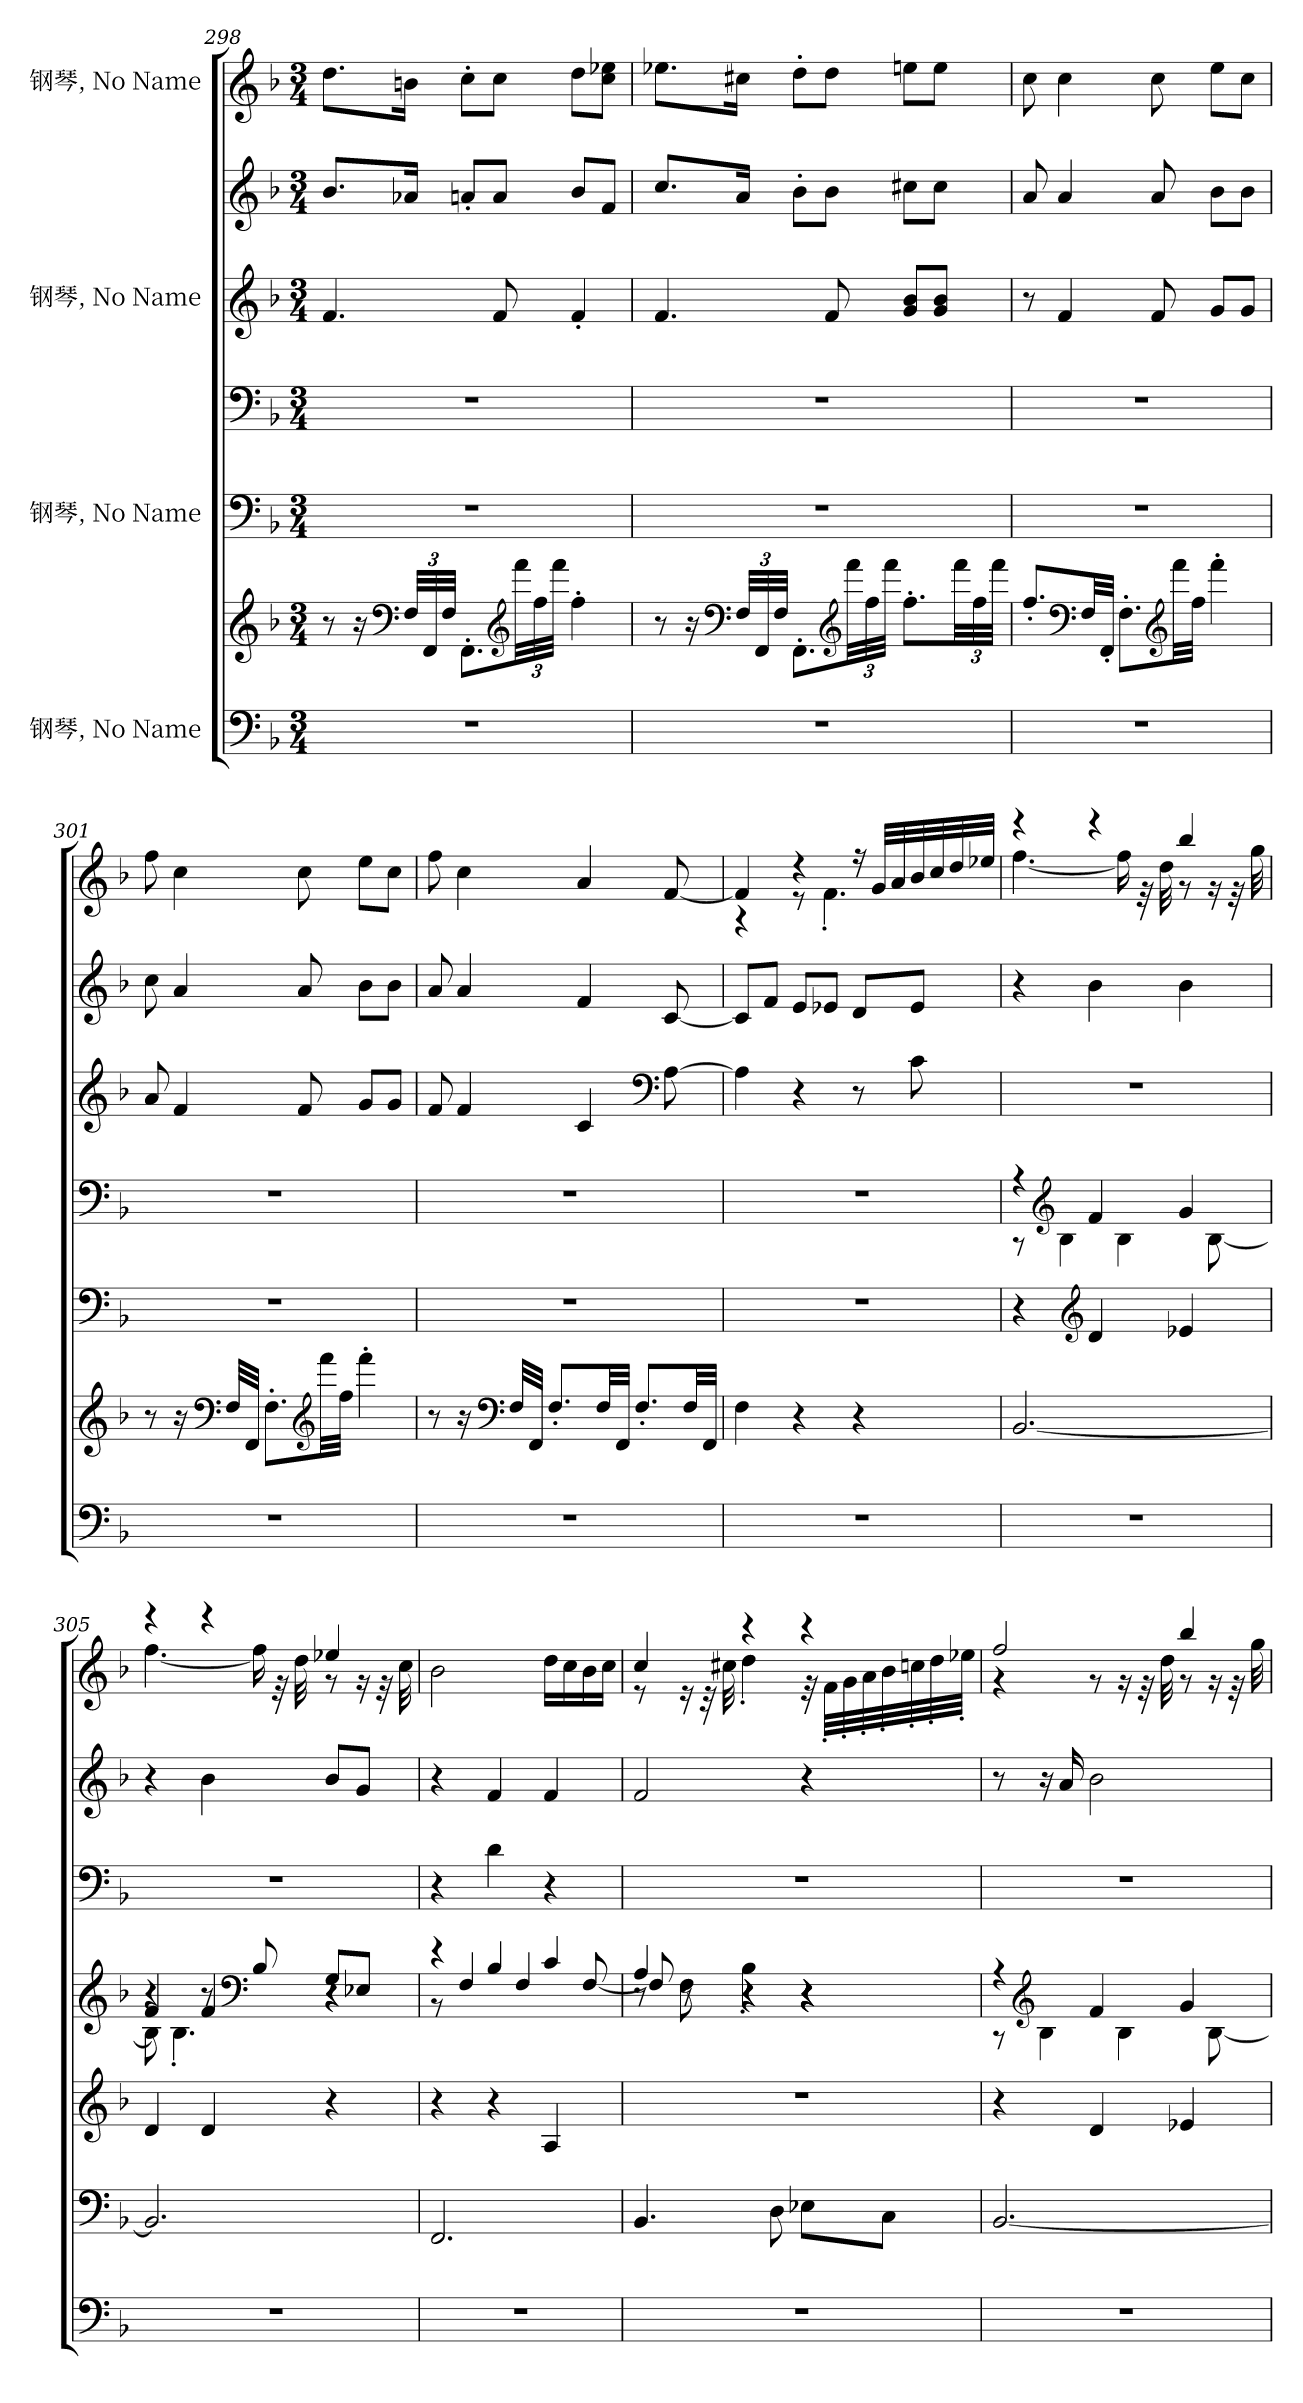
**kern	**kern	**kern	**kern	**kern	**kern	**kern
*part4	*part4	*part3	*part3	*part2	*part2	*part1
*staff7	*staff6	*staff5	*staff4	*staff3	*staff2	*staff1
*I"钢琴, No Name	*	*I"钢琴, No Name	*	*I"钢琴, No Name	*	*I"钢琴, No Name
!!LO:PB:g=z
*clefF4	*clefG2	*clefF4	*clefF4	*clefG2	*clefG2	*clefG2
*k[b-]	*k[b-]	*k[b-]	*k[b-]	*k[b-]	*k[b-]	*k[b-]
*M3/4	*M3/4	*M3/4	*M3/4	*M3/4	*M3/4	*M3/4
*MM45	*MM45	*MM45	*MM45	*MM45	*MM45	*MM45
=298	=298	=298	=298	=298	=298	=298
2.r	8r	2.r	2.r	4.f/	8.b-/L	8.dd\L
.	16r	.	.	.	.	.
*	*clefF4	*	*	*	*	*
*	*Xbrackettup	*	*	*	*	*
.	48F/LLL	.	.	.	16a-X/Jk	16bn\Jk
.	48FF/	.	.	.	.	.
.	48F/JJJ	.	.	.	.	.
.	8.FF'\L	.	.	.	8an'/L	8cc'\L
.	.	.	.	8f/	8a/J	8cc\J
*	*clefG2	*	*	*	*	*
.	48fff\LL	.	.	.	.	.
.	48ff\	.	.	.	.	.
.	48fff\JJJ	.	.	.	.	.
.	4ff'\	.	.	4f'/	8b-/L	8dd\L
*	*	*	*	*	*	*MM44
.	.	.	.	.	8f/J	8cc\ 8ee-X\J
=299	=299	=299	=299	=299	=299	=299
*	*	*	*	*	*	*MM45
2.r	8r	2.r	2.r	4.f/	8.cc/L	8.ee-X\L
.	16r	.	.	.	.	.
*	*clefF4	*	*	*	*	*
.	48F/LLL	.	.	.	16a/Jk	16cc#X\Jk
.	48FF/	.	.	.	.	.
.	48F/JJJ	.	.	.	.	.
.	8.FF'\L	.	.	.	8b-'\L	8dd'\L
.	.	.	.	8f/	8b-\J	8dd\J
*	*clefG2	*	*	*	*	*
.	48fff\LL	.	.	.	.	.
.	48ff\	.	.	.	.	.
.	48fff\JJJ	.	.	.	.	.
.	8.ff'\L	.	.	8g/ 8b-/L	8cc#X\L	8een\L
.	.	.	.	8g/ 8b-/J	8cc#\J	8ee\J
.	48fff\LL	.	.	.	.	.
.	48ff\	.	.	.	.	.
.	48fff\JJJ	.	.	.	.	.
!!LO:PB:g=z
=300	=300	=300	=300	=300	=300	=300
*	*	*	*	*	*	*MM45
2.r	8.ff'/L	2.r	2.r	8r	8a/	8cc\
.	.	.	.	4f/	4a/	4cc\
*	*clefF4	*	*	*	*	*
.	32F/LL	.	.	.	.	.
.	32FF'/JJJ	.	.	.	.	.
.	8.F'\L	.	.	.	.	.
.	.	.	.	8f/	8a/	8cc\
*	*clefG2	*	*	*	*	*
.	32fff\LL	.	.	.	.	.
.	32ff\JJJ	.	.	.	.	.
.	4fff'\	.	.	8g/L	8b-\L	8ee\L
*	*	*	*	*	*	*MM44
.	.	.	.	8g/J	8b-\J	8cc\J
=301	=301	=301	=301	=301	=301	=301
*	*	*	*	*	*	*MM45
2.r	8r	2.r	2.r	8a/	8cc\	8ff\
.	16r	.	.	4f/	4a/	4cc\
*	*clefF4	*	*	*	*	*
.	32F/LLL	.	.	.	.	.
.	32FF/JJJ	.	.	.	.	.
.	8.F'\L	.	.	.	.	.
.	.	.	.	8f/	8a/	8cc\
*	*clefG2	*	*	*	*	*
.	32fff\LL	.	.	.	.	.
.	32ff\JJJ	.	.	.	.	.
.	4fff'\	.	.	8g/L	8b-\L	8ee\L
*	*	*	*	*	*	*MM44
.	.	.	.	8g/J	8b-\J	8cc\J
=302	=302	=302	=302	=302	=302	=302
2.r	8r	2.r	2.r	8f/	8a/	8ff\
*	*	*	*	*	*	*MM42
.	16r	.	.	4f/	4a/	4cc\
*	*clefF4	*	*	*	*	*
.	32F/LLL	.	.	.	.	.
.	32FF/JJJ	.	.	.	.	.
.	8.F'/L	.	.	.	.	.
.	.	.	.	4c/	4f/	4a/
.	32F/LL	.	.	.	.	.
.	32FF/JJJ	.	.	.	.	.
.	8.F'/L	.	.	.	.	.
*	*	*	*	*clefF4	*	*
.	.	.	.	[8A\	[8c/	[8f/
.	32F/LL	.	.	.	.	.
.	32FF/JJJ	.	.	.	.	.
!!LO:PB:g=z
=303	=303	=303	=303	=303	=303	=303
*	*	*	*	*	*	*^
2.r	4F\	2.r	2.r	4A\]	8c/L]	4f/]	4r
.	.	.	.	.	8f/J	.	.
.	4r	.	.	4r	8e/L	4r	8r
.	.	.	.	.	8e-X/J	.	4.f'\
.	4r	.	.	8r	8d/L	16r	.
*	*	*	*	*	*	*MM42	*
.	.	.	.	.	.	32g/LLL	.
.	.	.	.	.	.	32a/	.
.	.	.	.	8c\	8e-/J	32b-/	.
.	.	.	.	.	.	32cc/	.
.	.	.	.	.	.	32dd/	.
.	.	.	.	.	.	32ee-X/JJJ	.
=304	=304	=304	=304	=304	=304	=304	=304
*	*	*	*	*	*	*MM45	*
*	*	*	*^	*	*	*	*
2.r	[2.BB-/	4r	4r	8r	2.r	4r	4r	[4.ff\
*	*	*	*clefG2	*	*	*	*	*
.	.	.	.	4B-\	.	.	.	.
*	*	*clefG2	*	*	*	*	*	*
.	.	4d/	4f/	.	.	4b-\	4r	.
.	.	.	.	4B-\	.	.	.	16ff\]
.	.	.	.	.	.	.	.	32r
*	*	*	*	*	*	*	*MM44	*
.	.	.	.	.	.	.	.	32dd\
*	*	*	*	*	*	*	*MM45	*
.	.	4e-X/	4g/	.	.	4b-\	4bb-/	8r
.	.	.	.	[8B-\	.	.	.	16r
.	.	.	.	.	.	.	.	32r
.	.	.	.	.	.	.	.	32gg\
*	*	*	*v	*v	*	*	*	*
=305	=305	=305	=305	=305	=305	=305	=305
*	*	*	*	*	*	*MM45	*
*	*	*	*^	*	*	*	*
*	*	*	*	*^	*	*	*	*
2.r	2.BB-/]	4d/	4f/	8B-\]	4r	2.r	4r	4r	[4.ff\
.	.	.	.	4.B-'\	.	.	.	.	.
.	.	4d/	4f/	.	8r	.	4b-\	4r	.
*	*	*	*clefF4	*	*	*	*	*	*
.	.	.	.	.	8B-/	.	.	.	16ff\]
.	.	.	.	.	.	.	.	.	32r
*	*	*	*	*	*	*	*	*MM44	*
.	.	.	.	.	.	.	.	.	32dd\
*	*	*	*	*	*	*	*	*MM45	*
.	.	4r	4r	4r	8G/L	.	8b-/L	4ee-X/	8r
.	.	.	.	.	8E-X/J	.	8g/J	.	16r
.	.	.	.	.	.	.	.	.	32r
*	*	*	*	*	*	*	*	*MM44	*
.	.	.	.	.	.	.	.	.	32cc\
*	*	*	*v	*v	*v	*	*	*v	*v
!!LO:PB:g=z
=306	=306	=306	=306	=306	=306	=306
*	*	*	*	*	*	*MM45
*	*	*	*^	*	*	*
2.r	2.FF/	4r	4r	8r	4r	4r	2b-\
.	.	.	.	4F/	.	.	.
.	.	4r	4B-/	.	4d\	4f/	.
.	.	.	.	4F/	.	.	.
*	*	*	*	*	*	*	*MM44
.	.	4A/	4c/	.	4r	4f/	16dd\LL
.	.	.	.	.	.	.	16cc\
.	.	.	.	[8F/	.	.	16b-\
*	*	*	*	*	*	*	*MM42
.	.	.	.	.	.	.	16cc\JJ
=307	=307	=307	=307	=307	=307	=307	=307
*	*	*	*	*^	*	*	*^
2.r	4.BB-/	2.r	4A/	8r	8F/]	2.r	2f/	4cc/	8r
.	.	.	.	8F\	8r	.	.	.	16r
.	.	.	.	.	.	.	.	.	32r
*	*	*	*	*	*	*	*	*MM44	*
.	.	.	.	.	.	.	.	.	32cc#X\
*	*	*	*	*	*	*	*	*MM45	*
.	.	.	4r	4B-'\	4r	.	.	4r	4dd'\
.	8D\	.	.	.	.	.	.	.	.
.	8E-X\L	.	4r	4r	4r	.	4r	4r	32r
.	.	.	.	.	.	.	.	.	32f'\LLL
.	.	.	.	.	.	.	.	.	32g'\
.	.	.	.	.	.	.	.	.	32a'\
.	8C\J	.	.	.	.	.	.	.	32b-'\
.	.	.	.	.	.	.	.	.	32ccn'\
.	.	.	.	.	.	.	.	.	32dd'\
*	*	*	*	*	*	*	*	*MM38	*
.	.	.	.	.	.	.	.	.	32ee-X'\JJJ
*	*	*	*v	*v	*v	*	*	*	*
=308	=308	=308	=308	=308	=308	=308	=308
*	*	*	*	*	*	*MM45	*
*	*	*	*^	*	*	*	*
2.r	[2.BB-/	4r	4r	8r	2.r	8r	2ff/	4r
*	*	*	*clefG2	*	*	*	*	*
.	.	.	.	4B-\	.	16r	.	.
.	.	.	.	.	.	16a/	.	.
*	*	*	*	*	*	*	*MM45	*
.	.	4d/	4f/	.	.	2b-\	.	8r
.	.	.	.	4B-\	.	.	.	16r
.	.	.	.	.	.	.	.	32r
*	*	*	*	*	*	*	*MM44	*
.	.	.	.	.	.	.	.	32dd\
*	*	*	*	*	*	*	*MM45	*
.	.	4e-X/	4g/	.	.	.	4bb-/	8r
.	.	.	.	[8B-\	.	.	.	16r
.	.	.	.	.	.	.	.	32r
*	*	*	*	*	*	*	*MM44	*
.	.	.	.	.	.	.	.	32gg\
*	*	*	*v	*v	*	*	*v	*v
=	=	=	=	=	=	=
*-	*-	*-	*-	*-	*-	*-
